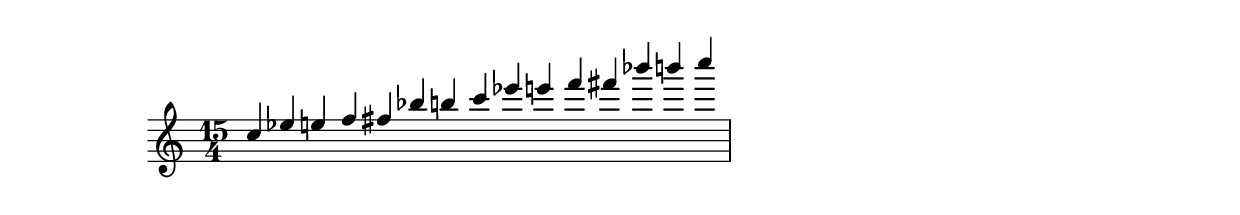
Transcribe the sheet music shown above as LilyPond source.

\version "2.18.2" \score { \new Staff << \new Voice { \set midiInstrument = #"piano" \voiceOne
 \key c \major \time 15/4
\override Voice.TextScript.font-size = #-4
 { c'' ees'' e'' f'' fis'' bes'' b'' c''' ees''' e''' f''' fis''' bes''' b''' c''''  } 
 } >> \layout { } \midi { \context { \Staff \remove "Staff_performer" }
\context { \Voice \consists "Staff_performer" } \tempo 2 = 60 } }
\paper{oddHeaderMarkup = ##f oddFooterMarkup = ##f}
